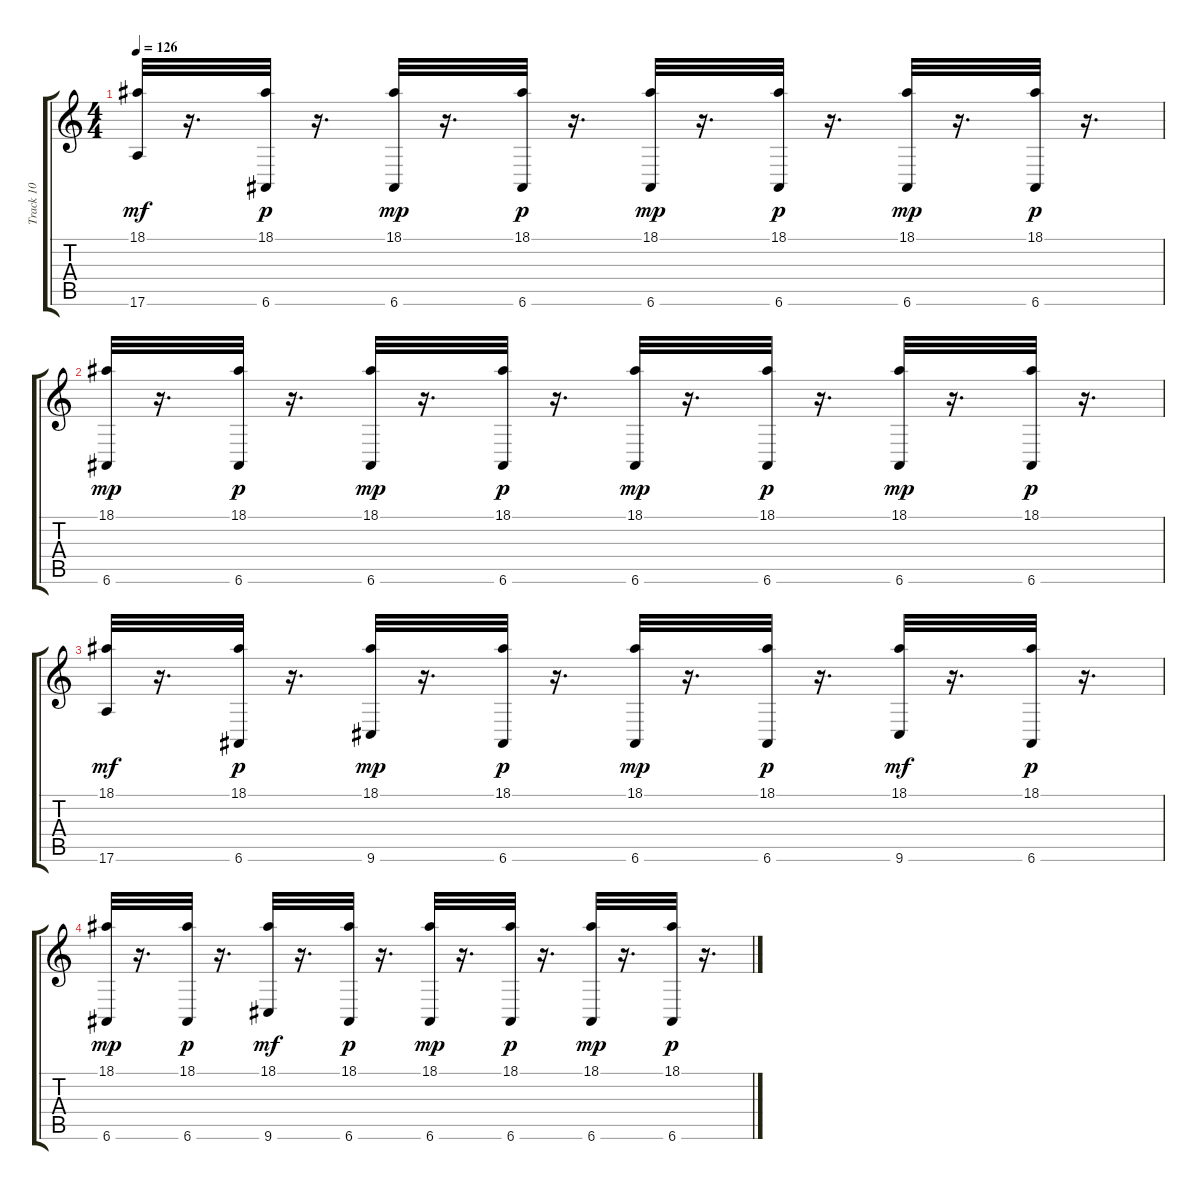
\track ("Track 10" "Track 10") {instrument acousticgrandpiano}
\staff {score tabs}
\tuning (E4 B3 G3 D3 A2 E2) {hide}
\ts (4 4)
\tempo 126
\clef g2
\ks c
(18.1 17.6).32{dy mf} r.16{d} (18.1 6.6).32{dy p} r.16{d} (18.1 6.6).32{dy mp} r.16{d} (18.1 6.6).32{dy p} r.16{d} (18.1 6.6).32{dy mp} r.16{d} (18.1 6.6).32{dy p} r.16{d} (18.1 6.6).32{dy mp} r.16{d} (18.1 6.6).32{dy p} r.16{d} |
(18.1 6.6).32{dy mp} r.16{d} (18.1 6.6).32{dy p} r.16{d} (18.1 6.6).32{dy mp} r.16{d} (18.1 6.6).32{dy p} r.16{d} (18.1 6.6).32{dy mp} r.16{d} (18.1 6.6).32{dy p} r.16{d} (18.1 6.6).32{dy mp} r.16{d} (18.1 6.6).32{dy p} r.16{d} |
(18.1 17.6).32{dy mf} r.16{d} (18.1 6.6).32{dy p} r.16{d} (18.1 9.6).32{dy mp} r.16{d} (18.1 6.6).32{dy p} r.16{d} (18.1 6.6).32{dy mp} r.16{d} (18.1 6.6).32{dy p} r.16{d} (18.1 9.6).32{dy mf} r.16{d} (18.1 6.6).32{dy p} r.16{d} |
(18.1 6.6).32{dy mp} r.16{d} (18.1 6.6).32{dy p} r.16{d} (18.1 9.6).32{dy mf} r.16{d} (18.1 6.6).32{dy p} r.16{d} (18.1 6.6).32{dy mp} r.16{d} (18.1 6.6).32{dy p} r.16{d} (18.1 6.6).32{dy mp} r.16{d} (18.1 6.6).32{dy p} r.16{d}
